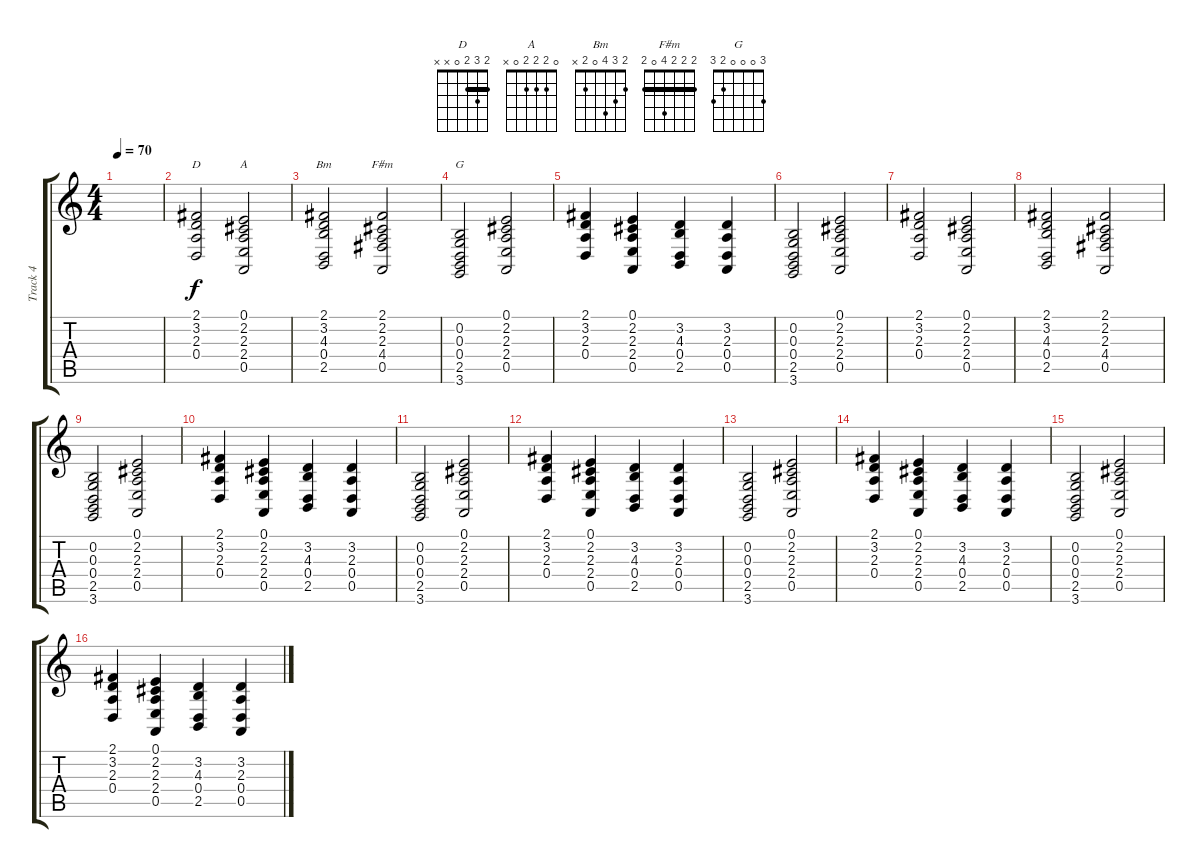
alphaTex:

\track ("Track 4" "Track 4") {instrument pad7halo}
\staff {score tabs}
\tuning (E4 B3 G3 D3 A2 E2) {hide}
\chord ("D" 2 3 2 0 x x) {barre 2}
\chord ("A" 0 2 2 2 0 x)
\chord ("Bm" 2 3 4 0 2 x)
\chord ("F#m" 2 2 2 4 0 2) {barre 2}
\chord ("G" 3 0 0 0 2 3)
\ts (4 4)
\tempo 70
\clef g2
\ks c
|
(2.1 3.2 2.3 0.4).2{ch "D"} (0.1 2.2 2.3 2.4 0.5).2{ch "A"} |
(2.1 3.2 4.3 0.4 2.5).2{ch "Bm"} (2.1 2.2 2.3 4.4 0.5).2{ch "F#m"} |
(0.2 0.3 0.4 2.5 3.6).2{ch "G"} (0.1 2.2 2.3 2.4 0.5).2 |
(2.1 3.2 2.3 0.4).4 (0.1 2.2 2.3 2.4 0.5).4 (3.2 4.3 0.4 2.5).4 (3.2 2.3 0.4 0.5).4 |
(0.2 0.3 0.4 2.5 3.6).2 (0.1 2.2 2.3 2.4 0.5).2 |
(2.1 3.2 2.3 0.4).2 (0.1 2.2 2.3 2.4 0.5).2 |
(2.1 3.2 4.3 0.4 2.5).2 (2.1 2.2 2.3 4.4 0.5).2 |
(0.2 0.3 0.4 2.5 3.6).2 (0.1 2.2 2.3 2.4 0.5).2 |
(2.1 3.2 2.3 0.4).4 (0.1 2.2 2.3 2.4 0.5).4 (3.2 4.3 0.4 2.5).4 (3.2 2.3 0.4 0.5).4 |
(0.2 0.3 0.4 2.5 3.6).2 (0.1 2.2 2.3 2.4 0.5).2 |
(2.1 3.2 2.3 0.4).4 (0.1 2.2 2.3 2.4 0.5).4 (3.2 4.3 0.4 2.5).4 (3.2 2.3 0.4 0.5).4 |
(0.2 0.3 0.4 2.5 3.6).2 (0.1 2.2 2.3 2.4 0.5).2 |
(2.1 3.2 2.3 0.4).4 (0.1 2.2 2.3 2.4 0.5).4 (3.2 4.3 0.4 2.5).4 (3.2 2.3 0.4 0.5).4 |
(0.2 0.3 0.4 2.5 3.6).2 (0.1 2.2 2.3 2.4 0.5).2 |
(2.1 3.2 2.3 0.4).4 (0.1 2.2 2.3 2.4 0.5).4 (3.2 4.3 0.4 2.5).4 (3.2 2.3 0.4 0.5).4
